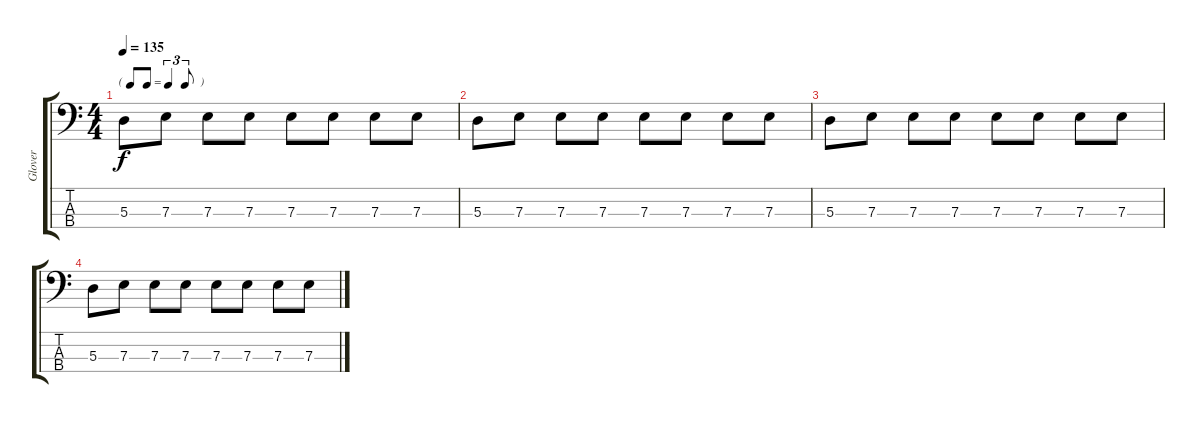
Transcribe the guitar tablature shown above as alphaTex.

\track ("Glover" "Glover") {instrument electricbasspick}
\staff {score tabs}
\tuning (G2 D2 A1 E1) {hide}
\ts (4 4)
\tf triplet8th
\tempo 135
\clef f4
\ks c
5.3.8{dy f} 7.3.8 7.3.8 7.3.8 7.3.8 7.3.8 7.3.8 7.3.8 |
5.3.8 7.3.8 7.3.8 7.3.8 7.3.8 7.3.8 7.3.8 7.3.8 |
5.3.8 7.3.8 7.3.8 7.3.8 7.3.8 7.3.8 7.3.8 7.3.8 |
5.3.8 7.3.8 7.3.8 7.3.8 7.3.8 7.3.8 7.3.8 7.3.8
